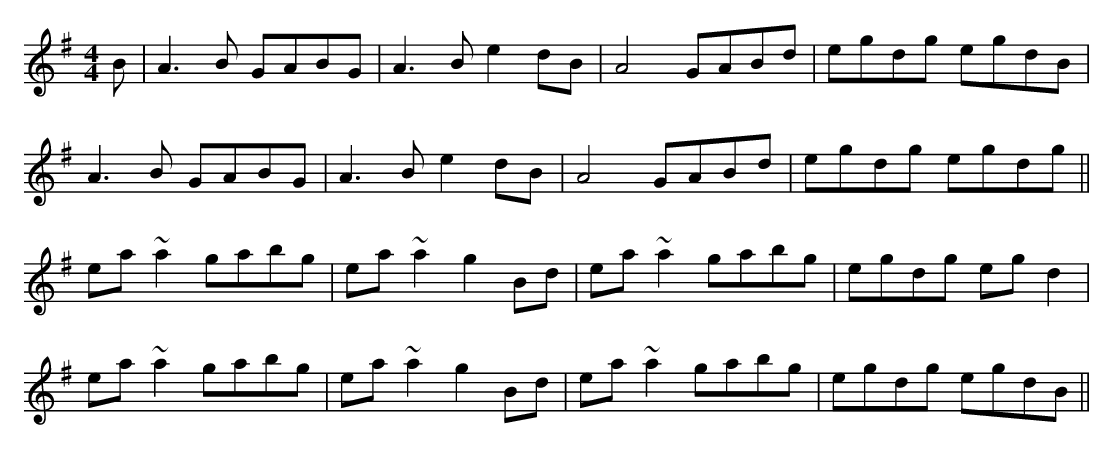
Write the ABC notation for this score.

X:1
M:4/4
K:Ador
B|A3B GABG|A3B e2dB|A4 GABd|egdg egdB|
A3B GABG|A3B e2dB|A4 GABd|egdg egdg||
ea~a2 gabg|ea~a2 g2Bd|ea~a2 gabg|egdg egd2|
ea~a2 gabg|ea~a2 g2Bd|ea~a2 gabg|egdg egdB||
